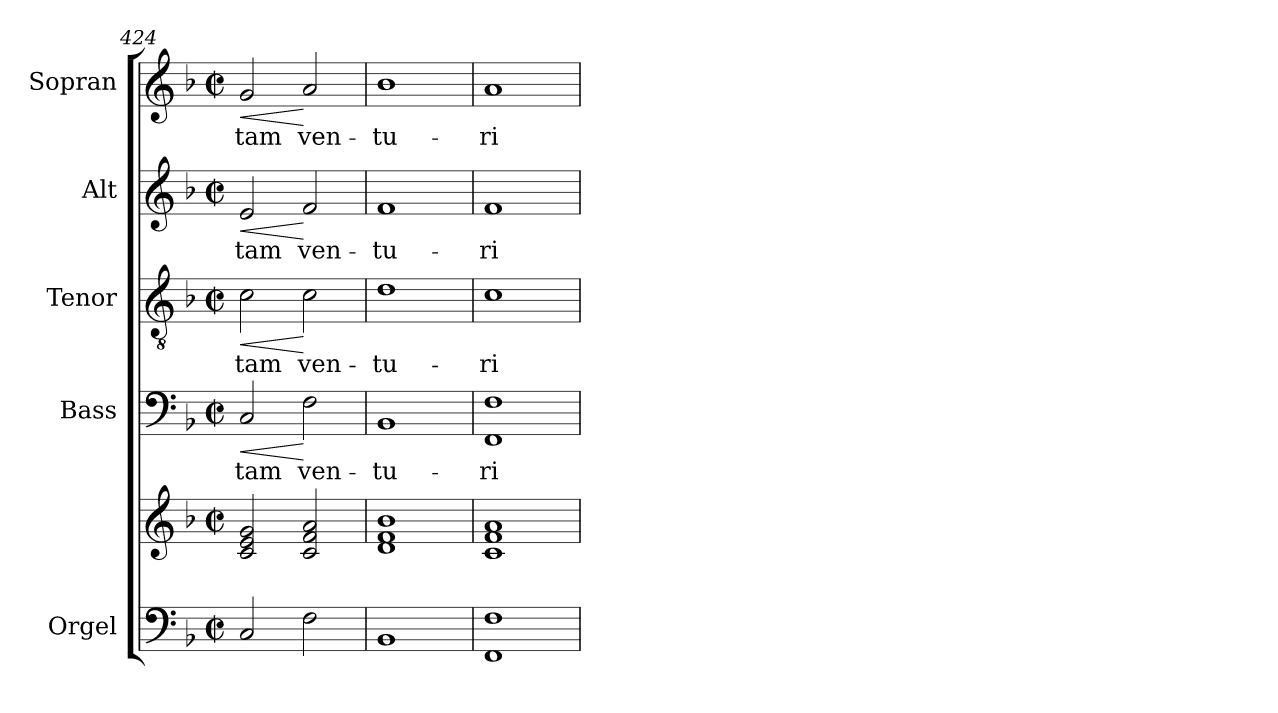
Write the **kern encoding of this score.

**kern	**kern	**kern	**text	**dynam	**kern	**text	**dynam	**kern	**text	**dynam	**kern	**text	**dynam
*part5	*part5	*part4	*part4	*part4	*part3	*part3	*part3	*part2	*part2	*part2	*part1	*part1	*part1
*staff6	*staff5	*staff4	*staff4	*staff4	*staff3	*staff3	*staff3	*staff2	*staff2	*staff2	*staff1	*staff1	*staff1
*I"Orgel	*	*I"Bass	*	*	*I"Tenor	*	*	*I"Alt	*	*	*I"Sopran	*	*
*I'Org.	*	*I'B.	*	*	*I'T.	*	*	*I'A.	*	*	*I'S.	*	*
*clefF4	*clefG2	*clefF4	*	*	*clefGv2	*	*	*clefG2	*	*	*clefG2	*	*
*k[b-]	*k[b-]	*k[b-]	*	*	*k[b-]	*	*	*k[b-]	*	*	*k[b-]	*	*
*F:	*F:	*F:	*	*	*F:	*	*	*F:	*	*	*F:	*	*
*M2/2	*M2/2	*M2/2	*	*	*M2/2	*	*	*M2/2	*	*	*M2/2	*	*
*met(c|)	*met(c|)	*met(c|)	*	*	*met(c|)	*	*	*met(c|)	*	*	*met(c|)	*	*
=424	=424	=424	=424	=424	=424	=424	=424	=424	=424	=424	=424	=424	=424
!	!	!	!LO:LY:b	!LO:HP:b	!	!LO:LY:b	!LO:HP:b	!	!LO:LY:b	!LO:HP:b	!	!LO:LY:b	!LO:HP:b
2C/	2c/ 2e/ 2g/	2C/	-tam	<	2c\	-tam	<	2e/	-tam	<	2g/	-tam	<
!	!	!	!LO:LY:b	!	!	!LO:LY:b	!	!	!LO:LY:b	!	!	!LO:LY:b	!
2F\	2c/ 2f/ 2a/	2F\	ven-	[	2c\	ven-	[	2f/	ven-	[	2a/	ven-	[
=425	=425	=425	=425	=425	=425	=425	=425	=425	=425	=425	=425	=425	=425
!	!	!	!LO:LY:b	!	!	!LO:LY:b	!	!	!LO:LY:b	!	!	!LO:LY:b	!
1BB-	1d 1f 1b-	1BB-	-tu-	.	1d	-tu-	.	1f	-tu-	.	1b-	-tu-	.
=426	=426	=426	=426	=426	=426	=426	=426	=426	=426	=426	=426	=426	=426
!	!	!	!LO:LY:b	!	!	!LO:LY:b	!	!	!LO:LY:b	!	!	!LO:LY:b	!
1FF 1F	1c 1f 1a	1FF 1F	-ri	.	1c	-ri	.	1f	-ri	.	1a	-ri	.
=	=	=	=	=	=	=	=	=	=	=	=	=	=
*-	*-	*-	*-	*-	*-	*-	*-	*-	*-	*-	*-	*-	*-
